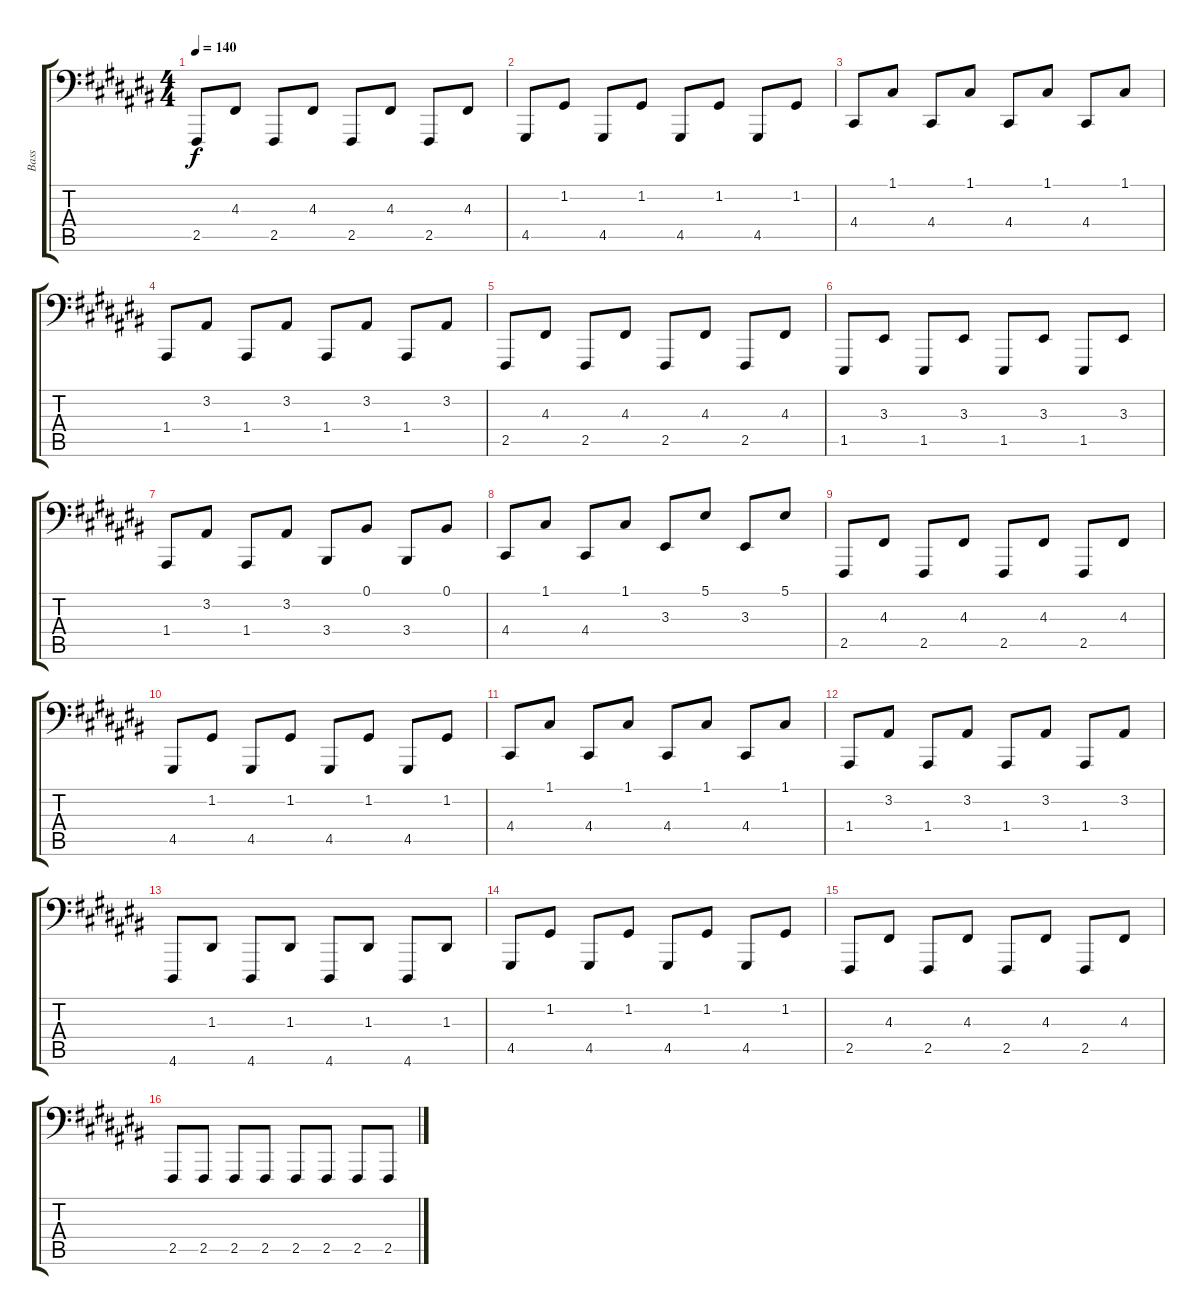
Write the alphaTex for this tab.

\track ("Bass" "Bass") {instrument acousticgrandpiano}
\staff {score tabs}
\tuning (C3 G2 D2 A1 E1 B0) {hide}
\ts (4 4)
\tempo 140
\clef f4
\ks c#
2.5.8{dy f} 4.3.8 2.5.8 4.3.8 2.5.8 4.3.8 2.5.8 4.3.8 |
4.5.8 1.2.8 4.5.8 1.2.8 4.5.8 1.2.8 4.5.8 1.2.8 |
4.4.8 1.1.8 4.4.8 1.1.8 4.4.8 1.1.8 4.4.8 1.1.8 |
1.4.8 3.2.8 1.4.8 3.2.8 1.4.8 3.2.8 1.4.8 3.2.8 |
2.5.8 4.3.8 2.5.8 4.3.8 2.5.8 4.3.8 2.5.8 4.3.8 |
1.5.8 3.3.8 1.5.8 3.3.8 1.5.8 3.3.8 1.5.8 3.3.8 |
1.4.8 3.2.8 1.4.8 3.2.8 3.4.8 0.1.8 3.4.8 0.1.8 |
4.4.8 1.1.8 4.4.8 1.1.8 3.3.8 5.1.8 3.3.8 5.1.8 |
2.5.8 4.3.8 2.5.8 4.3.8 2.5.8 4.3.8 2.5.8 4.3.8 |
4.5.8 1.2.8 4.5.8 1.2.8 4.5.8 1.2.8 4.5.8 1.2.8 |
4.4.8 1.1.8 4.4.8 1.1.8 4.4.8 1.1.8 4.4.8 1.1.8 |
1.4.8 3.2.8 1.4.8 3.2.8 1.4.8 3.2.8 1.4.8 3.2.8 |
4.6.8 1.3.8 4.6.8 1.3.8 4.6.8 1.3.8 4.6.8 1.3.8 |
4.5.8 1.2.8 4.5.8 1.2.8 4.5.8 1.2.8 4.5.8 1.2.8 |
2.5.8 4.3.8 2.5.8 4.3.8 2.5.8 4.3.8 2.5.8 4.3.8 |
2.5.8 2.5.8 2.5.8 2.5.8 2.5.8 2.5.8 2.5.8 2.5.8
